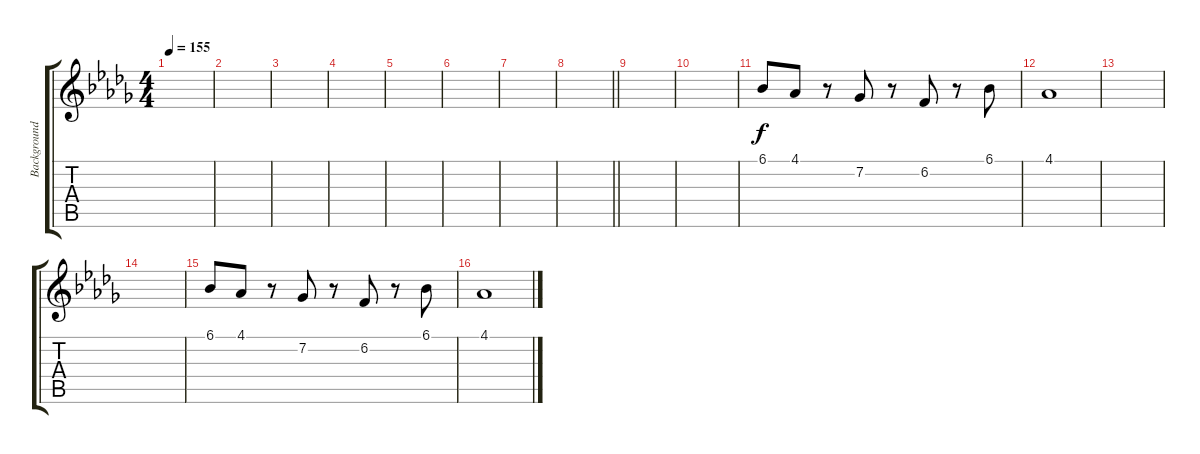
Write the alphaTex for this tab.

\track ("Background Vocals" "Background") {instrument trumpet}
\staff {score tabs}
\tuning (E4 B3 G3 D3 A2 E2) {hide}
\ts (4 4)
\tempo 155
\clef g2
\ks db
|
|
|
|
|
|
|
\barLineRight lightlight
|
|
|
6.1.8 4.1.8 r.8 7.2.8 r.8 6.2.8 r.8 6.1.8 |
4.1.1 |
|
|
6.1.8 4.1.8 r.8 7.2.8 r.8 6.2.8 r.8 6.1.8 |
4.1.1
